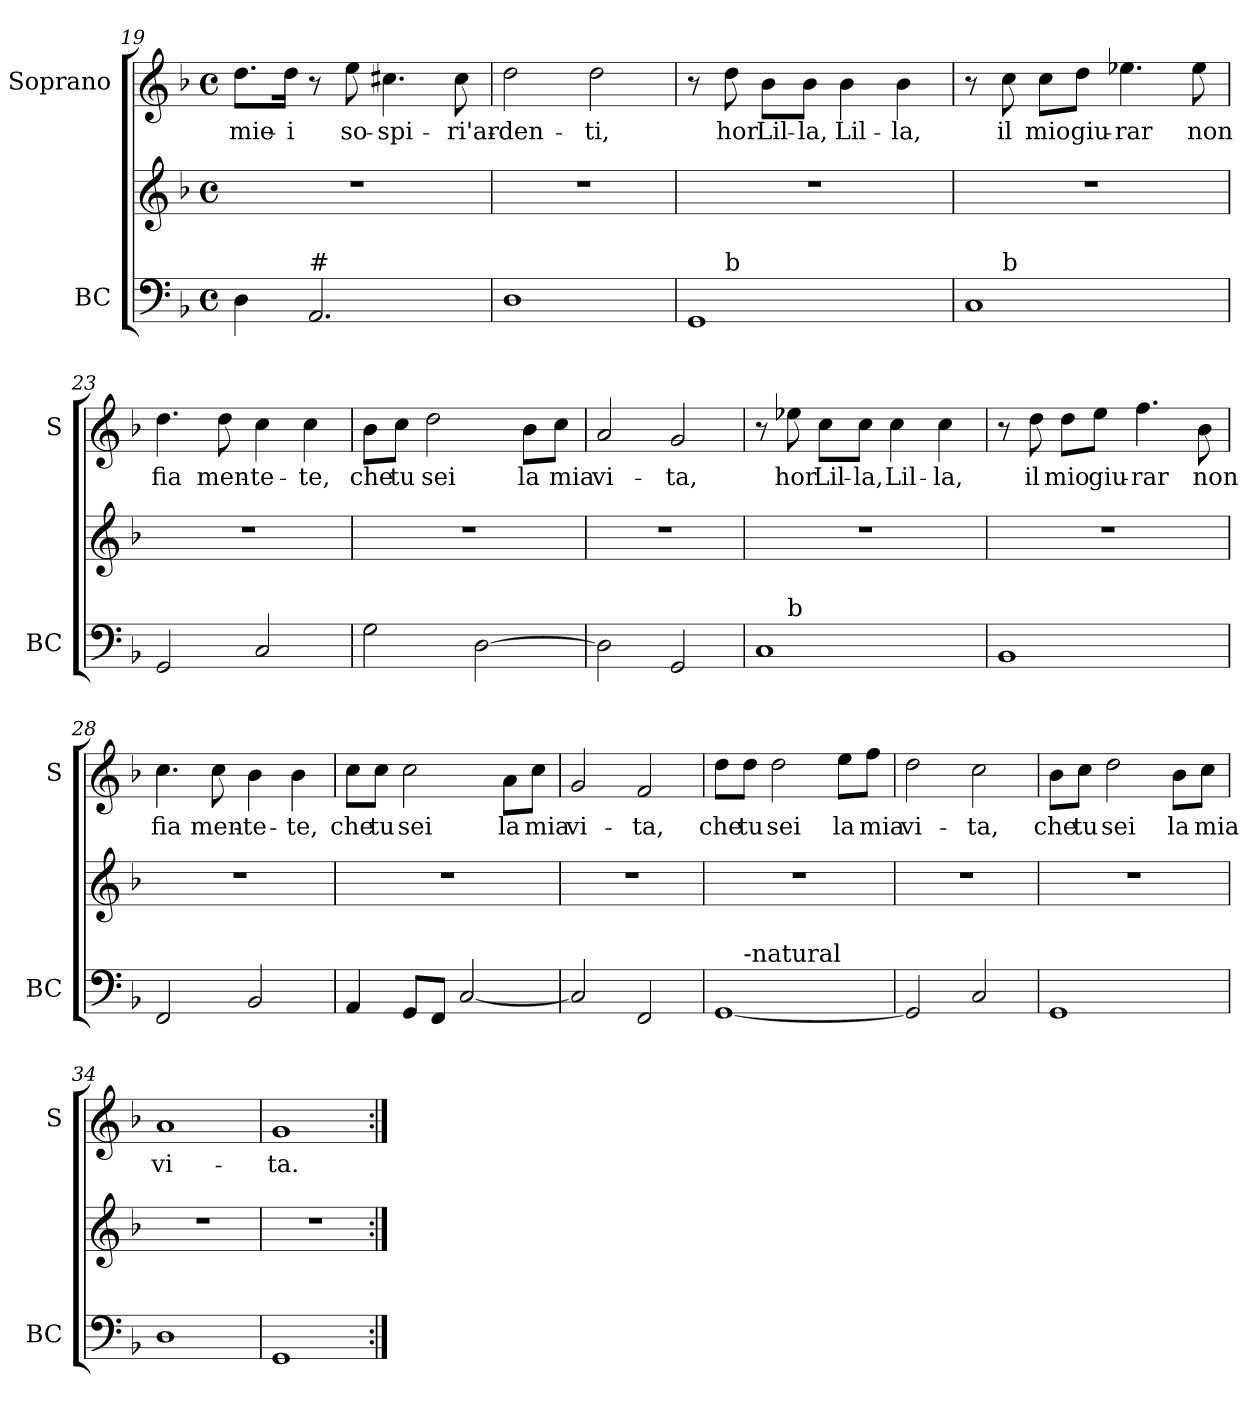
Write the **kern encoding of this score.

**kern	**kern	**kern	**text
*part2	*part2	*part1	*part1
*staff3	*staff2	*staff1	*staff1
*I"BC	*	*I"Soprano	*
*I'BC	*	*I'S	*
*clefF4	*clefG2	*clefG2	*
*k[b-]	*k[b-]	*k[b-]	*
*F:	*F:	*F:	*
*M4/4	*M4/4	*M4/4	*
*met(c)	*met(c)	*met(c)	*
=19	=19	=19	=19
!	!	!	!LO:LY:b
4D\	1r	8.dd\L	mie-
!	!	!	!LO:LY:b
.	.	16dd\Jk	-i
!LO:TX:a:t=#	!	!	!
2.AA/	.	8r	.
!	!	!	!LO:LY:b
.	.	8ee\	so-
!	!	!	!LO:LY:b
.	.	4.cc#X\	-spi-
!	!	!	!LO:LY:b
.	.	8cc#\	-ri'ar-
=20	=20	=20	=20
!	!	!	!LO:LY:b
1D	1r	2dd\	-den-
!	!	!	!LO:LY:b
.	.	2dd\	-ti,
!!LO:LB:g=z
=21	=21	=21	=21
*^	*	*	*
1GG	8ryy	1r	8r	.
!	!LO:TX:a:t=b	!	!	!
!	!	!	!	!LO:LY:b
.	2..ryy	.	8dd\	hor
!	!	!	!	!LO:LY:b
.	.	.	8b-\L	Lil-
!	!	!	!	!LO:LY:b
.	.	.	8b-\J	-la,
!	!	!	!	!LO:LY:b
.	.	.	4b-\	Lil-
!	!	!	!	!LO:LY:b
.	.	.	4b-\	-la,
=22	=22	=22	=22	=22
1C	8ryy	1r	8r	.
!	!LO:TX:a:t=b	!	!	!
!	!	!	!	!LO:LY:b
.	2..ryy	.	8cc\	il
!	!	!	!	!LO:LY:b
.	.	.	8cc\L	mio
!	!	!	!	!LO:LY:b
.	.	.	8dd\J	giu-
!	!	!	!	!LO:LY:b
.	.	.	4.ee-X\	-rar
!	!	!	!	!LO:LY:b
.	.	.	8ee-\	non
=23	=23	=23	=23	=23
!	!	!	!	!LO:LY:b
*v	*v	*	*	*
2GG/	1r	4.dd\	fia
!	!	!	!LO:LY:b
.	.	8dd\	men-
!	!	!	!LO:LY:b
2C/	.	4cc\	-te-
!	!	!	!LO:LY:b
.	.	4cc\	-te,
=24	=24	=24	=24
!	!	!	!LO:LY:b
2G\	1r	8b-\L	che
!	!	!	!LO:LY:b
.	.	8cc\J	tu
!	!	!	!LO:LY:b
.	.	2dd\	sei
[2D\	.	.	.
!	!	!	!LO:LY:b
.	.	8b-\L	la
!	!	!	!LO:LY:b
.	.	8cc\J	mia
=25	=25	=25	=25
!	!	!	!LO:LY:b
2D\]	1r	2a/	vi-
!	!	!	!LO:LY:b
2GG/	.	2g/	-ta,
!!LO:LB:g=z
=26	=26	=26	=26
*^	*	*	*
1C	8ryy	1r	8r	.
!	!LO:TX:a:t=b	!	!	!
!	!	!	!	!LO:LY:b
.	2..ryy	.	8ee-X\	hor
!	!	!	!	!LO:LY:b
.	.	.	8cc\L	Lil-
!	!	!	!	!LO:LY:b
.	.	.	8cc\J	-la,
!	!	!	!	!LO:LY:b
.	.	.	4cc\	Lil-
!	!	!	!	!LO:LY:b
.	.	.	4cc\	-la,
*v	*v	*	*	*
=27	=27	=27	=27
1BB-	1r	8r	.
!	!	!	!LO:LY:b
.	.	8dd\	il
!	!	!	!LO:LY:b
.	.	8dd\L	mio
!	!	!	!LO:LY:b
.	.	8ee\J	giu-
!	!	!	!LO:LY:b
.	.	4.ff\	-rar
!	!	!	!LO:LY:b
.	.	8b-\	non
=28	=28	=28	=28
!	!	!	!LO:LY:b
2FF/	1r	4.cc\	fia
!	!	!	!LO:LY:b
.	.	8cc\	men-
!	!	!	!LO:LY:b
2BB-/	.	4b-\	-te-
!	!	!	!LO:LY:b
.	.	4b-\	-te,
=29	=29	=29	=29
!	!	!	!LO:LY:b
4AA/	1r	8cc\L	che
!	!	!	!LO:LY:b
.	.	8cc\J	tu
!	!	!	!LO:LY:b
8GG/L	.	2cc\	sei
8FF/J	.	.	.
[2C/	.	.	.
!	!	!	!LO:LY:b
.	.	8a\L	la
!	!	!	!LO:LY:b
.	.	8cc\J	mia
=30	=30	=30	=30
!	!	!	!LO:LY:b
2C/]	1r	2g/	vi-
!	!	!	!LO:LY:b
2FF/	.	2f/	-ta,
!!LO:LB:g=z
=31	=31	=31	=31
!	!	!	!LO:LY:b
*^	*	*	*
[1GG	8ryy	1r	8dd\L	che
!	!LO:TX:a:t=-natural	!	!	!
!	!	!	!	!LO:LY:b
.	2..ryy	.	8dd\J	tu
!	!	!	!	!LO:LY:b
.	.	.	2dd\	sei
!	!	!	!	!LO:LY:b
.	.	.	8ee\L	la
!	!	!	!	!LO:LY:b
.	.	.	8ff\J	mia
=32	=32	=32	=32	=32
!	!	!	!	!LO:LY:b
*v	*v	*	*	*
2GG/]	1r	2dd\	vi-
!	!	!	!LO:LY:b
2C/	.	2cc\	-ta,
=33	=33	=33	=33
!	!	!	!LO:LY:b
1GG	1r	8b-\L	che
!	!	!	!LO:LY:b
.	.	8cc\J	tu
!	!	!	!LO:LY:b
.	.	2dd\	sei
!	!	!	!LO:LY:b
.	.	8b-\L	la
!	!	!	!LO:LY:b
.	.	8cc\J	mia
=34	=34	=34	=34
!	!	!	!LO:LY:b
1D	1r	1a	vi-
=35	=35	=35	=35
!	!	!	!LO:LY:b
1GG	1r	1g	-ta.
=:|!	=:|!	=:|!	=:|!
*-	*-	*-	*-
